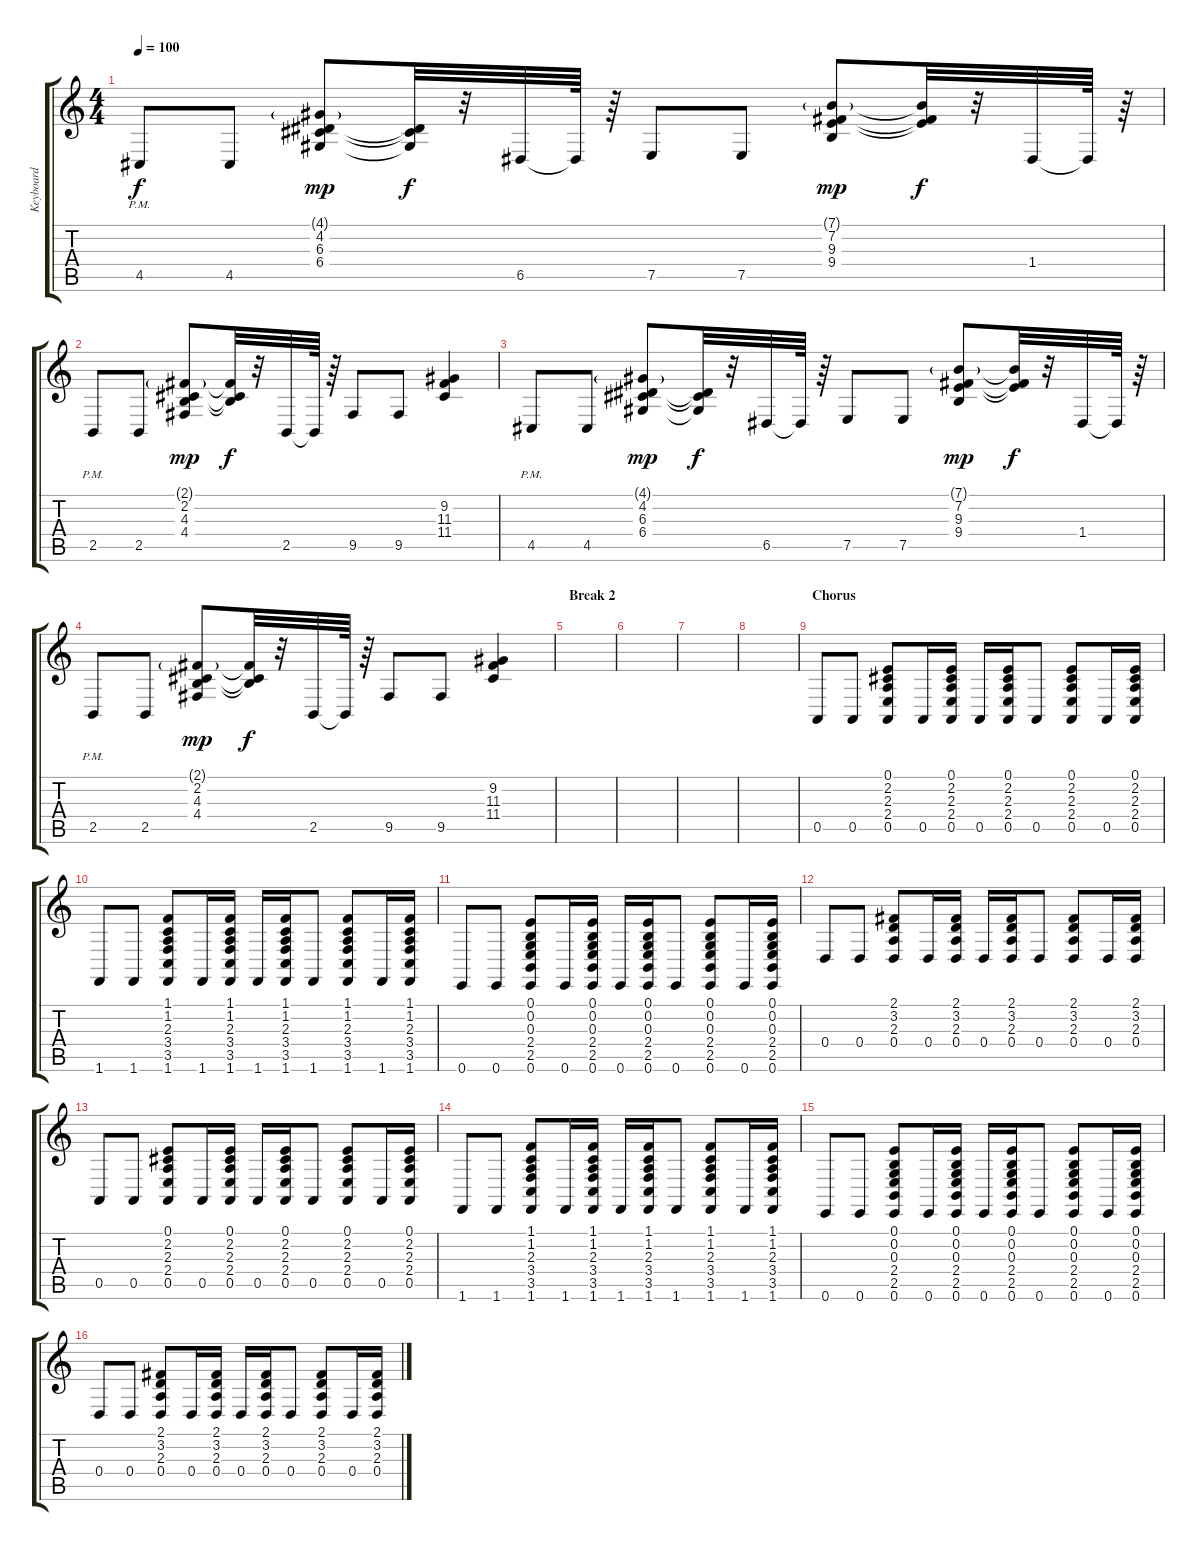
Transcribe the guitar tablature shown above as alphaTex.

\track ("Keyboard" "Keyboard") {instrument brightacousticpiano}
\staff {score tabs}
\tuning (E4 B3 G3 D3 A2 E2) {hide}
\ts (4 4)
\tempo 100
\clef g2
\ks c
4.5{pm}.8{dy f} 4.5.8 (4.1{g} 4.2 6.3 6.4).8{dy mp} (4.2{t} 6.3{t} 6.4{t}).32{dy f} r.32 6.5.32 6.5{t}.64 r.64 7.5.8 7.5.8 (7.1{g} 7.2 9.3 9.4).8{dy mp} (7.1{t} 7.2{t} 9.3{t}).32{dy f} r.32 1.4.32 1.4{t}.64 r.64 |
2.5{pm}.8 2.5.8 (2.1{g} 2.2 4.3 4.4).8{dy mp} (2.1{t} 2.2{t} 4.3{t}).32{dy f} r.32 2.5.32 2.5{t}.64 r.64 9.5.8 9.5.8 (9.2 11.3 11.4).4 |
4.5{pm}.8 4.5.8 (4.1{g} 4.2 6.3 6.4).8{dy mp} (4.2{t} 6.3{t} 6.4{t}).32{dy f} r.32 6.5.32 6.5{t}.64 r.64 7.5.8 7.5.8 (7.1{g} 7.2 9.3 9.4).8{dy mp} (7.1{t} 7.2{t} 9.3{t}).32{dy f} r.32 1.4.32 1.4{t}.64 r.64 |
2.5{pm}.8 2.5.8 (2.1{g} 2.2 4.3 4.4).8{dy mp} (2.1{t} 2.2{t} 4.3{t}).32{dy f} r.32 2.5.32 2.5{t}.64 r.64 9.5.8 9.5.8 (9.2 11.3 11.4).4 |
\section ("" "Break 2")
|
|
|
|
\section ("" "Chorus")
0.5.8{volume 12} 0.5.8 (0.1 2.2 2.3 2.4 0.5).8 0.5.16 (0.1 2.2 2.3 2.4 0.5).16 0.5.16 (0.1 2.2 2.3 2.4 0.5).16 0.5.8 (0.1 2.2 2.3 2.4 0.5).8 0.5.16 (0.1 2.2 2.3 2.4 0.5).16 |
1.6.8 1.6.8 (1.1 1.2 2.3 3.4 3.5 1.6).8 1.6.16 (1.1 1.2 2.3 3.4 3.5 1.6).16 1.6.16 (1.1 1.2 2.3 3.4 3.5 1.6).16 1.6.8 (1.1 1.2 2.3 3.4 3.5 1.6).8 1.6.16 (1.1 1.2 2.3 3.4 3.5 1.6).16 |
0.6.8 0.6.8 (0.1 0.2 0.3 2.4 2.5 0.6).8 0.6.16 (0.1 0.2 0.3 2.4 2.5 0.6).16 0.6.16 (0.1 0.2 0.3 2.4 2.5 0.6).16 0.6.8 (0.1 0.2 0.3 2.4 2.5 0.6).8 0.6.16 (0.1 0.2 0.3 2.4 2.5 0.6).16 |
0.4.8 0.4.8 (2.1 3.2 2.3 0.4).8 0.4.16 (2.1 3.2 2.3 0.4).16 0.4.16 (2.1 3.2 2.3 0.4).16 0.4.8 (2.1 3.2 2.3 0.4).8 0.4.16 (2.1 3.2 2.3 0.4).16 |
0.5.8 0.5.8 (0.1 2.2 2.3 2.4 0.5).8 0.5.16 (0.1 2.2 2.3 2.4 0.5).16 0.5.16 (0.1 2.2 2.3 2.4 0.5).16 0.5.8 (0.1 2.2 2.3 2.4 0.5).8 0.5.16 (0.1 2.2 2.3 2.4 0.5).16 |
1.6.8 1.6.8 (1.1 1.2 2.3 3.4 3.5 1.6).8 1.6.16 (1.1 1.2 2.3 3.4 3.5 1.6).16 1.6.16 (1.1 1.2 2.3 3.4 3.5 1.6).16 1.6.8 (1.1 1.2 2.3 3.4 3.5 1.6).8 1.6.16 (1.1 1.2 2.3 3.4 3.5 1.6).16 |
0.6.8 0.6.8 (0.1 0.2 0.3 2.4 2.5 0.6).8 0.6.16 (0.1 0.2 0.3 2.4 2.5 0.6).16 0.6.16 (0.1 0.2 0.3 2.4 2.5 0.6).16 0.6.8 (0.1 0.2 0.3 2.4 2.5 0.6).8 0.6.16 (0.1 0.2 0.3 2.4 2.5 0.6).16 |
0.4.8 0.4.8 (2.1 3.2 2.3 0.4).8 0.4.16 (2.1 3.2 2.3 0.4).16 0.4.16 (2.1 3.2 2.3 0.4).16 0.4.8 (2.1 3.2 2.3 0.4).8 0.4.16 (2.1 3.2 2.3 0.4).16
